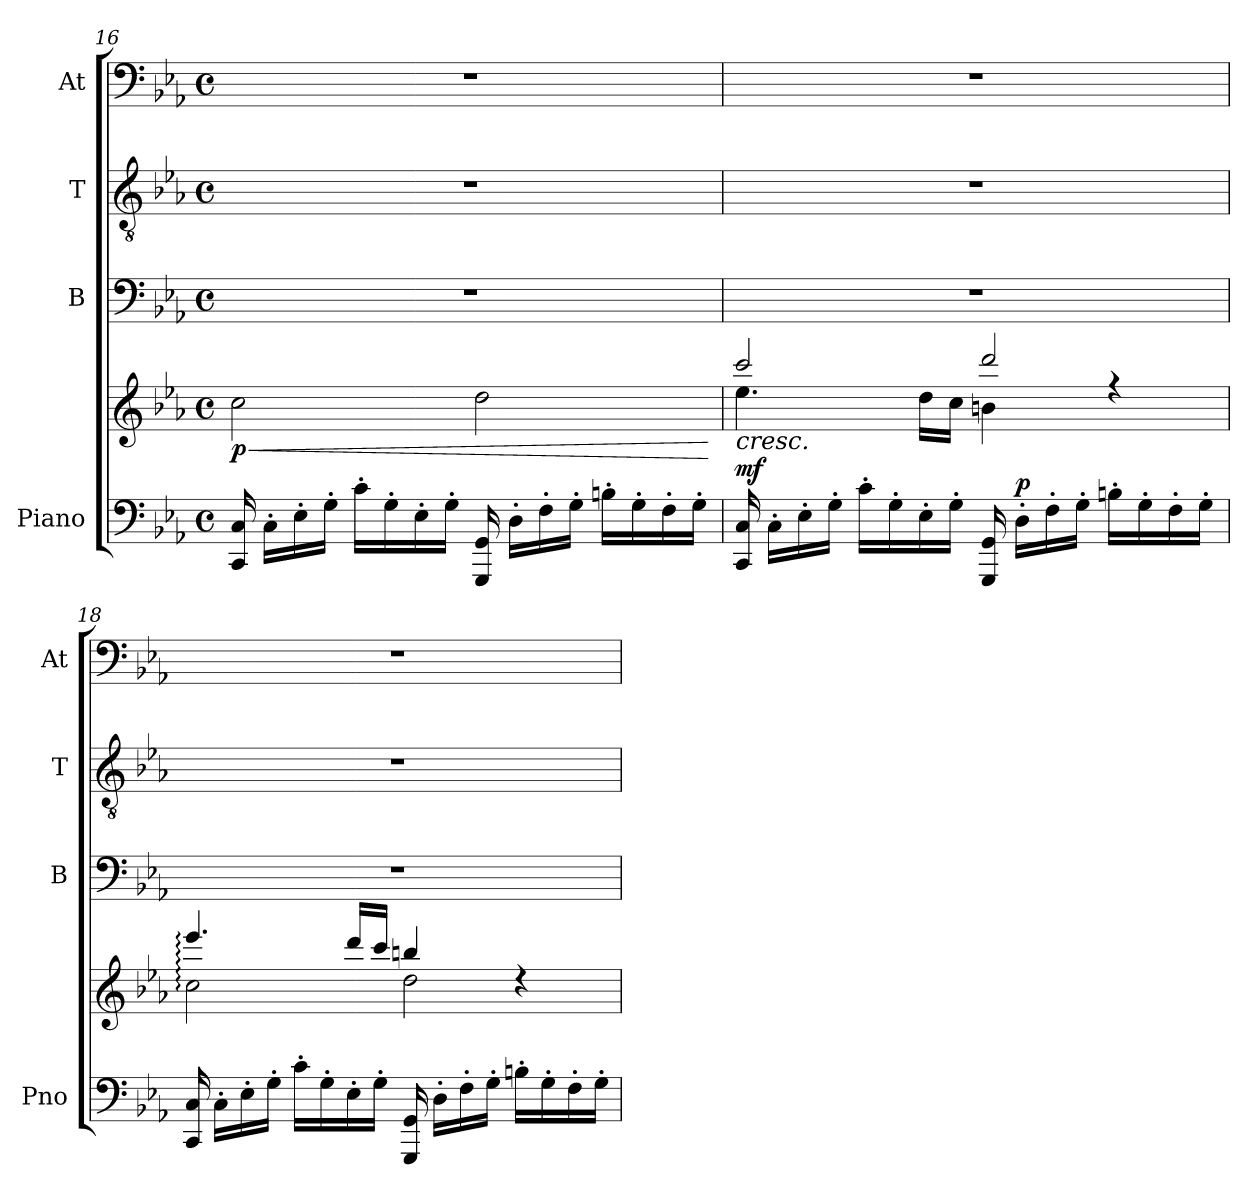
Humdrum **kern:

**kern	**kern	**dynam	**kern	**kern	**kern
*part4	*part4	*part4	*part3	*part2	*part1
*staff5	*staff4	*staff4/5	*staff3	*staff2	*staff1
*I"Piano	*	*	*I"B	*I"T	*I"At
*I'Pno	*	*	*I'B	*I'T	*I'At
!!LO:LB:g=z
*clefF4	*clefG2	*	*clefF4	*clefGv2	*clefF4
*k[b-e-a-]	*k[b-e-a-]	*	*k[b-e-a-]	*k[b-e-a-]	*k[b-e-a-]
*M4/4	*M4/4	*	*M4/4	*M4/4	*M4/4
*met(c)	*met(c)	*	*met(c)	*met(c)	*met(c)
=16	=16	=16	=16	=16	=16
!	!	!LO:HP:b	!	!	!
!	!	!LO:DY:n=1:b	!	!	!
16CC/ 16C/	2cc\	< p	1r	1r	1r
16C'\LL	.	.	.	.	.
16E-'\	.	.	.	.	.
16G'\JJ	.	.	.	.	.
16c'\LL	.	.	.	.	.
16G'\	.	.	.	.	.
16E-'\	.	.	.	.	.
16G'\JJ	.	.	.	.	.
16GGG/ 16GG/	2dd\	.	.	.	.
16D'\LL	.	.	.	.	.
16F'\	.	.	.	.	.
16G'\JJ	.	.	.	.	.
16Bn'\LL	.	.	.	.	.
16G'\	.	.	.	.	.
16F'\	.	.	.	.	.
16G'\JJ	.	.	.	.	.
.	.	[	.	.	.
=17	=17	=17	=17	=17	=17
!	!	!LO:HP:b	!	!	!
*	*^	*	*	*	*
!	!	!	!LO:DY:n=1:a=2	!	!	!
16CC/ 16C/	2ccc/	4.ee-\	< mf	1r	1r	1r
16C'\LL	.	.	.	.	.	.
16E-'\	.	.	.	.	.	.
16G'\JJ	.	.	.	.	.	.
16c'\LL	.	.	.	.	.	.
16G'\	.	.	.	.	.	.
16E-'\	.	16dd\LL	.	.	.	.
16G'\JJ	.	16cc\JJ	.	.	.	.
16GGG/ 16GG/	2ddd/	4bn\	.	.	.	.
!	!	!	!LO:DY:n=2:a=2	!	!	!
16D'\LL	.	.	p	.	.	.
16F'\	.	.	.	.	.	.
16G'\JJ	.	.	.	.	.	.
16Bn'\LL	.	4rff	.	.	.	.
16G'\	.	.	.	.	.	.
16F'\	.	.	.	.	.	.
16G'\JJ	.	.	.	.	.	.
*	*v	*v	*	*	*	*
.	.	[	.	.	.
!!LO:PB:g=z
=18	=18	=18	=18	=18	=18
*	*^	*	*	*	*
16CC/ 16C/	4.eee-:/	2cc:\	.	1r	1r	1r
16C'\LL	.	.	.	.	.	.
16E-'\	.	.	.	.	.	.
16G'\JJ	.	.	.	.	.	.
16c'\LL	.	.	.	.	.	.
16G'\	.	.	.	.	.	.
16E-'\	16ddd/LL	.	.	.	.	.
16G'\JJ	16ccc/JJ	.	.	.	.	.
16GGG/ 16GG/	4bbn/	2dd\	.	.	.	.
16D'\LL	.	.	.	.	.	.
16F'\	.	.	.	.	.	.
16G'\JJ	.	.	.	.	.	.
16Bn'\LL	4rdd	.	.	.	.	.
16G'\	.	.	.	.	.	.
16F'\	.	.	.	.	.	.
16G'\JJ	.	.	.	.	.	.
*	*v	*v	*	*	*	*
=	=	=	=	=	=
*-	*-	*-	*-	*-	*-
